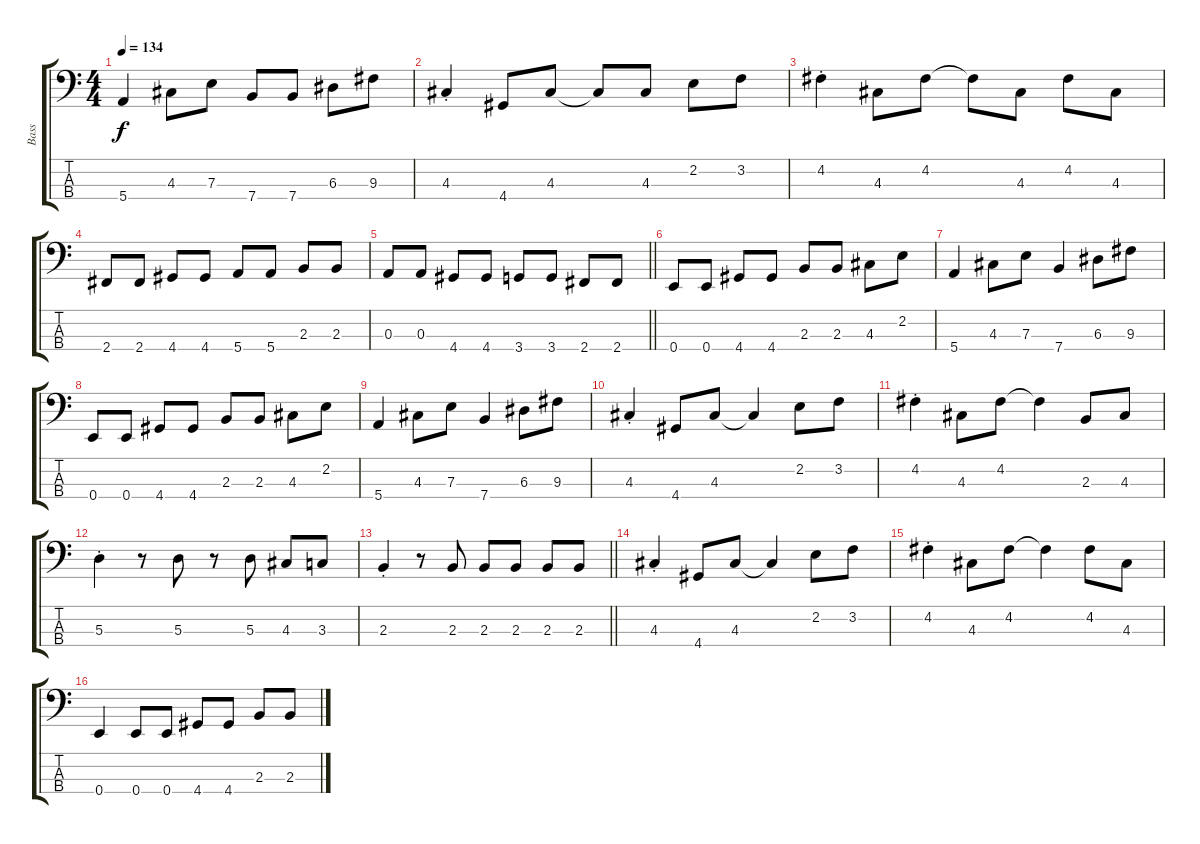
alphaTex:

\track ("Bass" "Bass") {instrument electricbassfinger}
\staff {score tabs}
\tuning (G2 D2 A1 E1) {hide}
\ts (4 4)
\tempo 134
\clef f4
\ks c
5.4.4{dy f} 4.3.8 7.3.8 7.4.8 7.4.8 6.3.8 9.3.8 |
4.3{st}.4 4.4.8 4.3.8 4.3{t}.8 4.3.8 2.2.8 3.2.8 |
4.2{st}.4 4.3.8 4.2.8 4.2{t}.8 4.3.8 4.2.8 4.3.8 |
2.4.8 2.4.8 4.4.8 4.4.8 5.4.8 5.4.8 2.3.8 2.3.8 |
\barLineRight lightlight
0.3.8 0.3.8 4.4.8 4.4.8 3.4.8 3.4.8 2.4.8 2.4.8 |
0.4.8 0.4.8 4.4.8 4.4.8 2.3.8 2.3.8 4.3.8 2.2.8 |
5.4.4 4.3.8 7.3.8 7.4.4 6.3.8 9.3.8 |
0.4.8 0.4.8 4.4.8 4.4.8 2.3.8 2.3.8 4.3.8 2.2.8 |
5.4.4 4.3.8 7.3.8 7.4.4 6.3.8 9.3.8 |
4.3{st}.4 4.4.8 4.3.8 4.3{t}.4 2.2.8 3.2.8 |
4.2{st}.4 4.3.8 4.2.8 4.2{t}.4 2.3.8 4.3.8 |
5.3{st}.4 r.8 5.3.8 r.8 5.3.8 4.3.8 3.3.8 |
\barLineRight lightlight
2.3{st}.4 r.8 2.3.8 2.3.8 2.3.8 2.3.8 2.3.8 |
4.3{st}.4 4.4.8 4.3.8 4.3{t}.4 2.2.8 3.2.8 |
4.2{st}.4 4.3.8 4.2.8 4.2{t}.4 4.2.8 4.3.8 |
0.4.4 0.4.8 0.4.8 4.4.8 4.4.8 2.3.8 2.3.8
